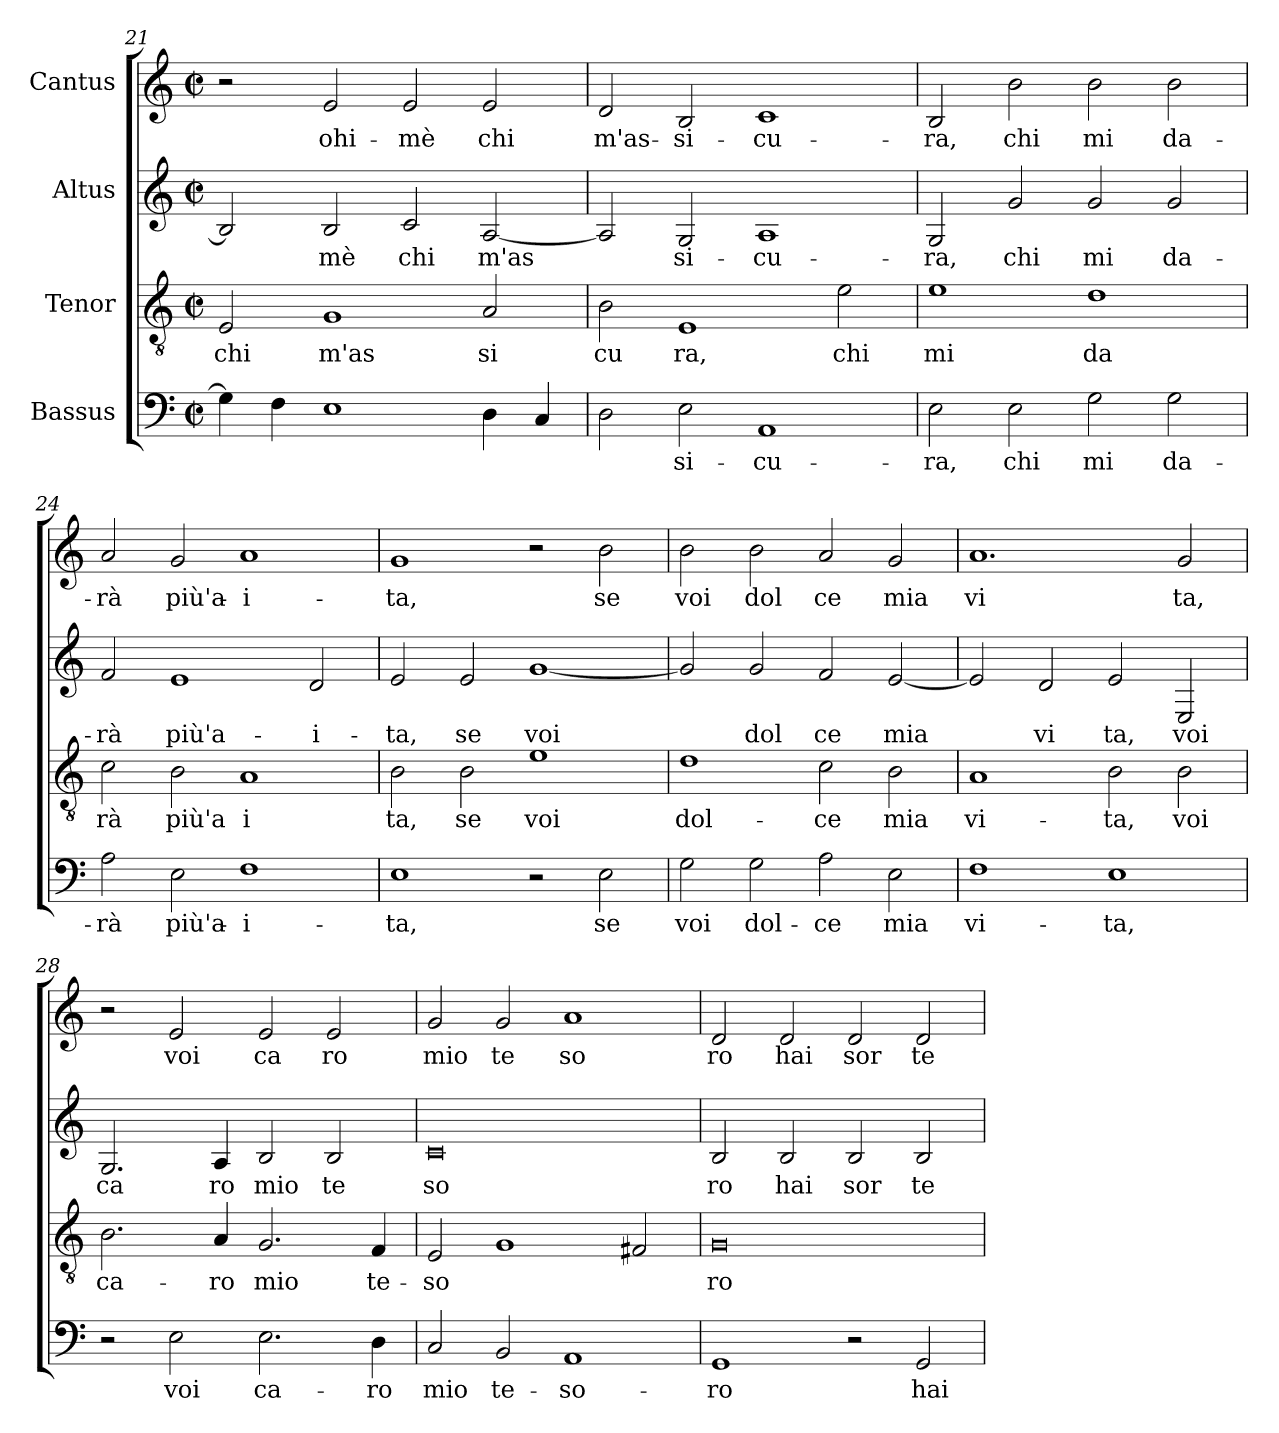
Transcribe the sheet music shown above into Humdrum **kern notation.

**kern	**text	**kern	**text	**kern	**text	**kern	**text
*part4	*part4	*part3	*part3	*part2	*part2	*part1	*part1
*staff4	*staff4	*staff3	*staff3	*staff2	*staff2	*staff1	*staff1
*I"Bassus	*	*I"Tenor	*	*I"Altus	*	*I"Cantus	*
*clefF4	*	*clefGv2	*	*clefG2	*	*clefG2	*
*k[]	*	*k[]	*	*k[]	*	*k[]	*
*C:	*	*C:	*	*C:	*	*C:	*
*M2/2	*	*M2/2	*	*M2/2	*	*M2/2	*
*met(c|)	*	*met(c|)	*	*met(c|)	*	*met(c|)	*
=21	=21	=21	=21	=21	=21	=21	=21
!	!LO:LY:b:cj	!	!LO:LY:b:cj	!	!LO:LY:b:cj	!	!
4G\]	--	2E/	chi	2B/]	--	2r	.
!	!LO:LY:b:cj	!	!	!	!	!	!
4F\	--	.	.	.	.	.	.
!	!LO:LY:b:cj	!	!LO:LY:b:cj	!	!LO:LY:b:cj	!	!LO:LY:b:cj
1E	--	1G	m'as	2B/	-mè	2e/	ohi-
!	!	!	!	!	!LO:LY:b:cj	!	!LO:LY:b:cj
.	.	.	.	2c/	chi	2e/	-mè
!	!LO:LY:b:cj	!	!LO:LY:b:cj	!	!LO:LY:b:cj	!	!LO:LY:b:cj
4D\	--	2A/	si	[<2A/	m'as-	2e/	chi
!	!LO:LY:b:cj	!	!	!	!	!	!
4C/	--	.	.	.	.	.	.
=22	=22	=22	=22	=22	=22	=22	=22
!	!LO:LY:b:cj	!	!LO:LY:b:cj	!	!LO:LY:b:cj	!	!LO:LY:b:cj
2D\	--	2B\	cu	2A/]	--	2d/	m'as-
!	!LO:LY:b:cj	!	!LO:LY:b:cj	!	!LO:LY:b:cj	!	!LO:LY:b:cj
2E\	-si-	1E	ra,	2G/	-si-	2B/	-si-
!	!LO:LY:b:cj	!	!	!	!LO:LY:b:cj	!	!LO:LY:b:cj
1AA	-cu-	.	.	1A	-cu-	1c	-cu-
!	!	!	!LO:LY:b:cj	!	!	!	!
.	.	2e\	chi	.	.	.	.
=23	=23	=23	=23	=23	=23	=23	=23
!	!LO:LY:b:cj	!	!LO:LY:b:cj	!	!LO:LY:b:cj	!	!LO:LY:b:cj
2E\	-ra,	1e	mi	2G/	-ra,	2B/	-ra,
!	!LO:LY:b:cj	!	!	!	!LO:LY:b:cj	!	!LO:LY:b:cj
2E\	chi	.	.	2g/	chi	2b\	chi
!	!LO:LY:b:cj	!	!LO:LY:b:cj	!	!LO:LY:b:cj	!	!LO:LY:b:cj
2G\	mi	1d	da	2g/	mi	2b\	mi
!	!LO:LY:b:cj	!	!	!	!LO:LY:b:cj	!	!LO:LY:b:cj
2G\	da-	.	.	2g/	da-	2b\	da-
=24	=24	=24	=24	=24	=24	=24	=24
!	!LO:LY:b:cj	!	!LO:LY:b:cj	!	!LO:LY:b:cj	!	!LO:LY:b:cj
2A\	-rà	2c\	rà	2f/	-rà	2a/	-rà
!	!LO:LY:b:cj	!	!LO:LY:b:cj	!	!LO:LY:b:cj	!	!LO:LY:b:cj
2E\	più'a-	2B\	più'a	1e	più'a-	2g/	più'a-
!	!LO:LY:b:cj	!	!LO:LY:b:cj	!	!	!	!LO:LY:b:cj
1F	-i-	1A	i	.	.	1a	-i-
!	!	!	!	!	!LO:LY:b:cj	!	!
.	.	.	.	2d/	-i-	.	.
=25	=25	=25	=25	=25	=25	=25	=25
!	!LO:LY:b:cj	!	!LO:LY:b:cj	!	!LO:LY:b:cj	!	!LO:LY:b:cj
1E	-ta,	2B\	ta,	2e/	-ta,	1g	-ta,
!	!	!	!LO:LY:b:cj	!	!LO:LY:b:cj	!	!
.	.	2B\	se	2e/	se	.	.
!	!	!	!LO:LY:b:cj	!	!LO:LY:b:cj	!	!
2r	.	1e	voi	[<1g	voi	2r	.
!	!LO:LY:b:cj	!	!	!	!	!	!LO:LY:b:cj
2E\	se	.	.	.	.	2b\	se
!!LO:LB:g=z
=26	=26	=26	=26	=26	=26	=26	=26
!	!LO:LY:b:cj	!	!LO:LY:b:cj	!	!LO:LY:b:cj	!	!LO:LY:b:cj
2G\	voi	1d	dol-	2g/]	.	2b\	voi
!	!LO:LY:b:cj	!	!	!	!LO:LY:b:cj	!	!LO:LY:b:cj
2G\	dol-	.	.	2g/	dol	2b\	dol
!	!LO:LY:b:cj	!	!LO:LY:b:cj	!	!LO:LY:b:cj	!	!LO:LY:b:cj
2A\	-ce	2c\	-ce	2f/	ce	2a/	ce
!	!LO:LY:b:cj	!	!LO:LY:b:cj	!	!LO:LY:b:cj	!	!LO:LY:b:cj
2E\	mia	2B\	mia	[<2e/	mia	2g/	mia
=27	=27	=27	=27	=27	=27	=27	=27
!	!LO:LY:b:cj	!	!LO:LY:b:cj	!	!LO:LY:b:cj	!	!LO:LY:b:cj
1F	vi-	1A	vi-	2e/]	.	1.a	vi
!	!	!	!	!	!LO:LY:b:cj	!	!
.	.	.	.	2d/	vi	.	.
!	!LO:LY:b:cj	!	!LO:LY:b:cj	!	!LO:LY:b:cj	!	!
1E	-ta,	2B\	-ta,	2e/	ta,	.	.
!	!	!	!LO:LY:b:cj	!	!LO:LY:b:cj	!	!LO:LY:b:cj
.	.	2B\	voi	2E/	voi	2g/	ta,
=28	=28	=28	=28	=28	=28	=28	=28
!	!	!	!LO:LY:b:cj	!	!LO:LY:b:cj	!	!
2r	.	2.B\	ca-	2.G/	ca	2r	.
!	!LO:LY:b:cj	!	!	!	!	!	!LO:LY:b:cj
2E\	voi	.	.	.	.	2e/	voi
!	!	!	!LO:LY:b:cj	!	!LO:LY:b:cj	!	!
.	.	4A/	-ro	4A/	ro	.	.
!	!LO:LY:b:cj	!	!LO:LY:b:cj	!	!LO:LY:b:cj	!	!LO:LY:b:cj
2.E\	ca-	2.G/	mio	2B/	mio	2e/	ca
!	!	!	!	!	!LO:LY:b:cj	!	!LO:LY:b:cj
.	.	.	.	2B/	te	2e/	ro
!	!LO:LY:b:cj	!	!LO:LY:b:cj	!	!	!	!
4D\	-ro	4F/	te-	.	.	.	.
=29	=29	=29	=29	=29	=29	=29	=29
!	!LO:LY:b:cj	!	!LO:LY:b:cj	!	!LO:LY:b:cj	!	!LO:LY:b:cj
2C/	mio	2E/	-so-	0c	so	2g/	mio
!	!LO:LY:b:cj	!	!LO:LY:b:cj	!	!	!	!LO:LY:b:cj
2BB/	te-	1G	--	.	.	2g/	te
!	!LO:LY:b:cj	!	!	!	!	!	!LO:LY:b:cj
1AA	-so-	.	.	.	.	1a	so
!	!	!	!LO:LY:b:cj	!	!	!	!
.	.	2F#/	--	.	.	.	.
=30	=30	=30	=30	=30	=30	=30	=30
!	!LO:LY:b:cj	!	!LO:LY:b:cj	!	!LO:LY:b:cj	!	!LO:LY:b:cj
1GG	-ro	0G	-ro	2B/	ro	2d/	ro
!	!	!	!	!	!LO:LY:b:cj	!	!LO:LY:b:cj
.	.	.	.	2B/	hai	2d/	hai
!	!	!	!	!	!LO:LY:b:cj	!	!LO:LY:b:cj
2r	.	.	.	2B/	sor	2d/	sor
!	!LO:LY:b:cj	!	!	!	!LO:LY:b:cj	!	!LO:LY:b:cj
2GG/	hai	.	.	2B/	te	2d/	te
=	=	=	=	=	=	=	=
*-	*-	*-	*-	*-	*-	*-	*-
